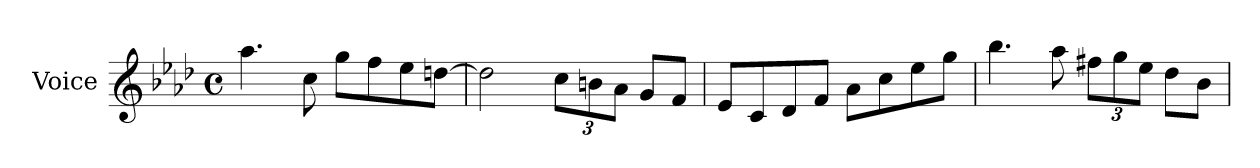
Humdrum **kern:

**kern
*part1
*staff1
*I"Voice
*I'Voice
*clefG2
*k[b-e-a-d-]
*M4/4
*met(c)
=1
4.aa-\
8cc\
8gg\L
8ff\
8ee-\
[>8ddn\J
=2
2dd\]
12cc\L
12bn\
12a-\J
8g/L
8f/J
=3
8e-/L
8c/
8d-/
8f/J
8a-\L
8cc\
8ee-\
8gg\J
=4
4.bb-\
8aa-\
12ff#X\L
12gg\
12ee-\J
8dd-\L
8b-\J
=
*-
